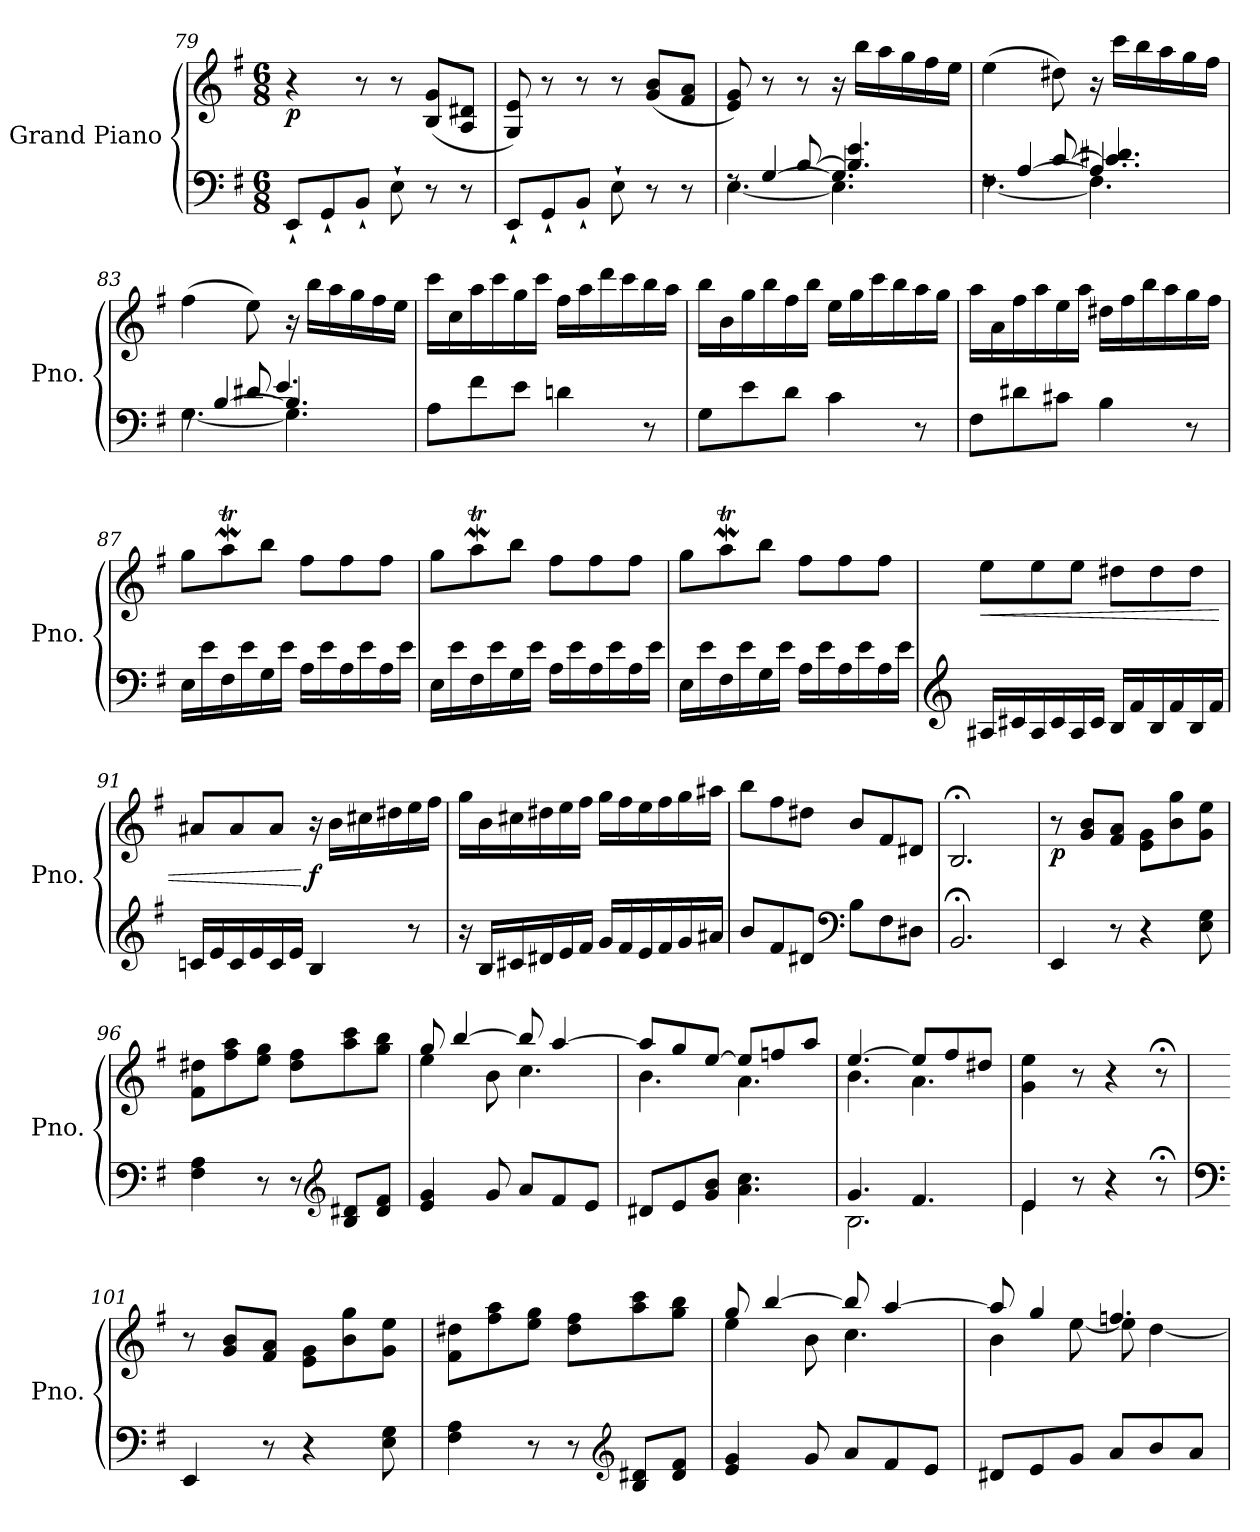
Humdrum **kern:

**kern	**kern	**dynam
*part1	*part1	*part1
*staff2	*staff1	*staff1/2
*I"Grand Piano	*	*
*I'Pno.	*	*
*clefF4	*clefG2	*
*k[f#]	*k[f#]	*
*M6/8	*M6/8	*
=79	=79	=79
!	!	!LO:DY:b
8EE`/L	4r	p
8GG`/	.	.
8BB`/J	8r	.
8E`\	8r	.
8r	(<8B/ 8g/L	.
8r	8A/ 8d#X/J	.
=80	=80	=80
8EE`/L	8G/ 8e/)	.
8GG`/	8r	.
8BB`/J	8r	.
8E`\	8r	.
8r	(<8g/ 8b/L	.
8r	8f#/ 8a/J	.
=81	=81	=81
*^	*	*
*	*^	*	*
8rF	[4.E\	4ryy	8e/ 8g/)	.
[4G/	.	.	8r	.
.	.	[8B/	8r	.
4.G/]	4.E\]	4.B/] 4.e/	16r	.
.	.	.	16bb\LL	.
.	.	.	16aa\	.
.	.	.	16gg\	.
.	.	.	16ff#\	.
.	.	.	16ee\JJ	.
!!LO:LB:g=z
=82	=82	=82	=82	=82
8rF	[4.F#\	4ryy	(>4ee\	.
[4A/	.	.	.	.
.	.	[8c/	8dd#X\)	.
4.A/]	4.F#\]	4.c/] 4.d#X/	16r	.
.	.	.	16ccc\LL	.
.	.	.	16bb\	.
.	.	.	16aa\	.
.	.	.	16gg\	.
.	.	.	16ff#\JJ	.
=83	=83	=83	=83	=83
8rF	[4.G\	4ryy	(>4ff#\	.
[4B/	.	.	.	.
.	.	8d#X/	8ee\)	.
4.B/]	4.G\]	4.e/	16r	.
.	.	.	16bb\LL	.
.	.	.	16aa\	.
.	.	.	16gg\	.
.	.	.	16ff#\	.
.	.	.	16ee\JJ	.
*v	*v	*v	*	*
=84	=84	=84
8A\L	16ccc\LL	.
.	16cc\	.
8f#\	16aa\	.
.	16ccc\	.
8e\J	16gg\	.
.	16ccc\JJ	.
4dn\	16ff#\LL	.
.	16aa\	.
.	16ddd\	.
.	16ccc\	.
8r	16bb\	.
.	16aa\JJ	.
=85	=85	=85
8G\L	16bb\LL	.
.	16b\	.
8e\	16gg\	.
.	16bb\	.
8d\J	16ff#\	.
.	16bb\JJ	.
4c\	16ee\LL	.
.	16gg\	.
.	16ccc\	.
.	16bb\	.
8r	16aa\	.
.	16gg\JJ	.
!!LO:LB:g=z
=86	=86	=86
8F#\L	16aa\LL	.
.	16a\	.
8d#X\	16ff#\	.
.	16aa\	.
8c#X\J	16ee\	.
.	16aa\JJ	.
4B\	16dd#X\LL	.
.	16ff#\	.
.	16bb\	.
.	16aa\	.
8r	16gg\	.
.	16ff#\JJ	.
=87	=87	=87
16E\LL	8gg\L	.
16e\	.	.
16F#\	8aaTW\	.
16e\	.	.
16G\	8bb\J	.
16e\JJ	.	.
16A\LL	8ff#\L	.
16e\	.	.
16A\	8ff#\	.
16e\	.	.
16A\	8ff#\J	.
16e\JJ	.	.
=88	=88	=88
16E\LL	8gg\L	.
16e\	.	.
16F#\	8aaTW\	.
16e\	.	.
16G\	8bb\J	.
16e\JJ	.	.
16A\LL	8ff#\L	.
16e\	.	.
16A\	8ff#\	.
16e\	.	.
16A\	8ff#\J	.
16e\JJ	.	.
=89	=89	=89
16E\LL	8gg\L	.
16e\	.	.
16F#\	8aaTW\	.
16e\	.	.
16G\	8bb\J	.
16e\JJ	.	.
16A\LL	8ff#\L	.
16e\	.	.
16A\	8ff#\	.
16e\	.	.
16A\	8ff#\J	.
16e\JJ	.	.
!!LO:LB:g=z
=90	=90	=90
*clefG2	*	*
!	!	!LO:HP:b
16A#X/LL	8ee\L	<
16c#X/	.	.
16A#/	8ee\	.
16c#/	.	.
16A#/	8ee\J	.
16c#/JJ	.	.
16B/LL	8dd#X\L	.
16f#/	.	.
16B/	8dd#\	.
16f#/	.	.
16B/	8dd#\J	.
16f#/JJ	.	.
=91	=91	=91
16cn/LL	8a#X/L	.
16e/	.	.
16c/	8a#/	.
16e/	.	.
16c/	8a#/J	.
16e/JJ	.	.
!	!	!LO:DY:n=1:b
4B/	16r	[ f
.	16b\LL	.
.	16cc#X\	.
.	16dd#X\	.
8r	16ee\	.
.	16ff#\JJ	.
=92	=92	=92
16r	16gg\LL	.
16B/LL	16b\	.
16c#X/	16cc#X\	.
16d#X/	16dd#X\	.
16e/	16ee\	.
16f#/JJ	16ff#\JJ	.
16g/LL	16gg\LL	.
16f#/	16ff#\	.
16e/	16ee\	.
16f#/	16ff#\	.
16g/	16gg\	.
16a#X/JJ	16aa#X\JJ	.
=93	=93	=93
8b/L	8bb\L	.
8f#/	8ff#\	.
8d#X/J	8dd#X\J	.
*clefF4	*	*
8B\L	8b/L	.
8F#\	8f#/	.
8D#X\J	8d#X/J	.
=94	=94	=94
2.BB;</	2.B;</	.
!!LO:PB:g=z
=95	=95	=95
!	!	!LO:DY:b
4EE/	8r	p
.	8g/ 8b/L	.
8r	8f#/ 8a/J	.
4r	8e\ 8g\L	.
.	8b\ 8gg\	.
8E\ 8G\	8g\ 8ee\J	.
=96	=96	=96
4F#\ 4A\	8f#\ 8dd#X\L	.
.	8ff#\ 8aa\	.
8r	8ee\ 8gg\J	.
8r	8dd#\ 8ff#\L	.
*clefG2	*	*
8B/ 8d#X/L	8aa\ 8ccc\	.
8d#/ 8f#/J	8gg\ 8bb\J	.
=97	=97	=97
*	*^	*
4e/ 4g/	8gg/	4ee\	.
.	[4bb/	.	.
8g/	.	8b\	.
8a/L	8bb/]	4.cc\	.
8f#/	[4aa/	.	.
8e/J	.	.	.
=98	=98	=98	=98
8d#X/L	8aa/L]	4.b\	.
8e/	8gg/	.	.
8g/ 8b/J	[8ee/J	.	.
4.a\ 4.cc\	8ee/L]	4.a\	.
.	8ffn/	.	.
.	8aa/J	.	.
=99	=99	=99	=99
*^	*	*	*
4.g/	2.B\	[4.ee/	4.b\	.
4.f#/	.	8ee/L]	4.a\	.
.	.	8ff#/	.	.
.	.	8dd#X/J	.	.
*	*	*v	*v	*
=100	=100	=100	=100
4e/	4e\	4g\ 4ee\	.
8r	2ryy	8r	.
4r	.	4r	.
8r;<	.	8r;<	.
*v	*v	*	*
!!LO:LB:g=z
=101	=101	=101
*clefF4	*	*
4EE/	8r	.
.	8g/ 8b/L	.
8r	8f#/ 8a/J	.
4r	8e\ 8g\L	.
.	8b\ 8gg\	.
8E\ 8G\	8g\ 8ee\J	.
=102	=102	=102
4F#\ 4A\	8f#\ 8dd#X\L	.
.	8ff#\ 8aa\	.
8r	8ee\ 8gg\J	.
8r	8dd#\ 8ff#\L	.
*clefG2	*	*
8B/ 8d#X/L	8aa\ 8ccc\	.
8d#/ 8f#/J	8gg\ 8bb\J	.
=103	=103	=103
*	*^	*
4e/ 4g/	8gg/	4ee\	.
.	[4bb/	.	.
8g/	.	8b\	.
8a/L	8bb/]	4.cc\	.
8f#/	[4aa/	.	.
8e/J	.	.	.
=104	=104	=104	=104
8d#X/L	8aa/]	4b\	.
8e/	4gg/	.	.
8g/J	.	[8ee\	.
8a/L	4.ffn/	8ee\]	.
8b/	.	[4dd\	.
8a/J	.	.	.
*	*v	*v	*
=	=	=
*-	*-	*-
